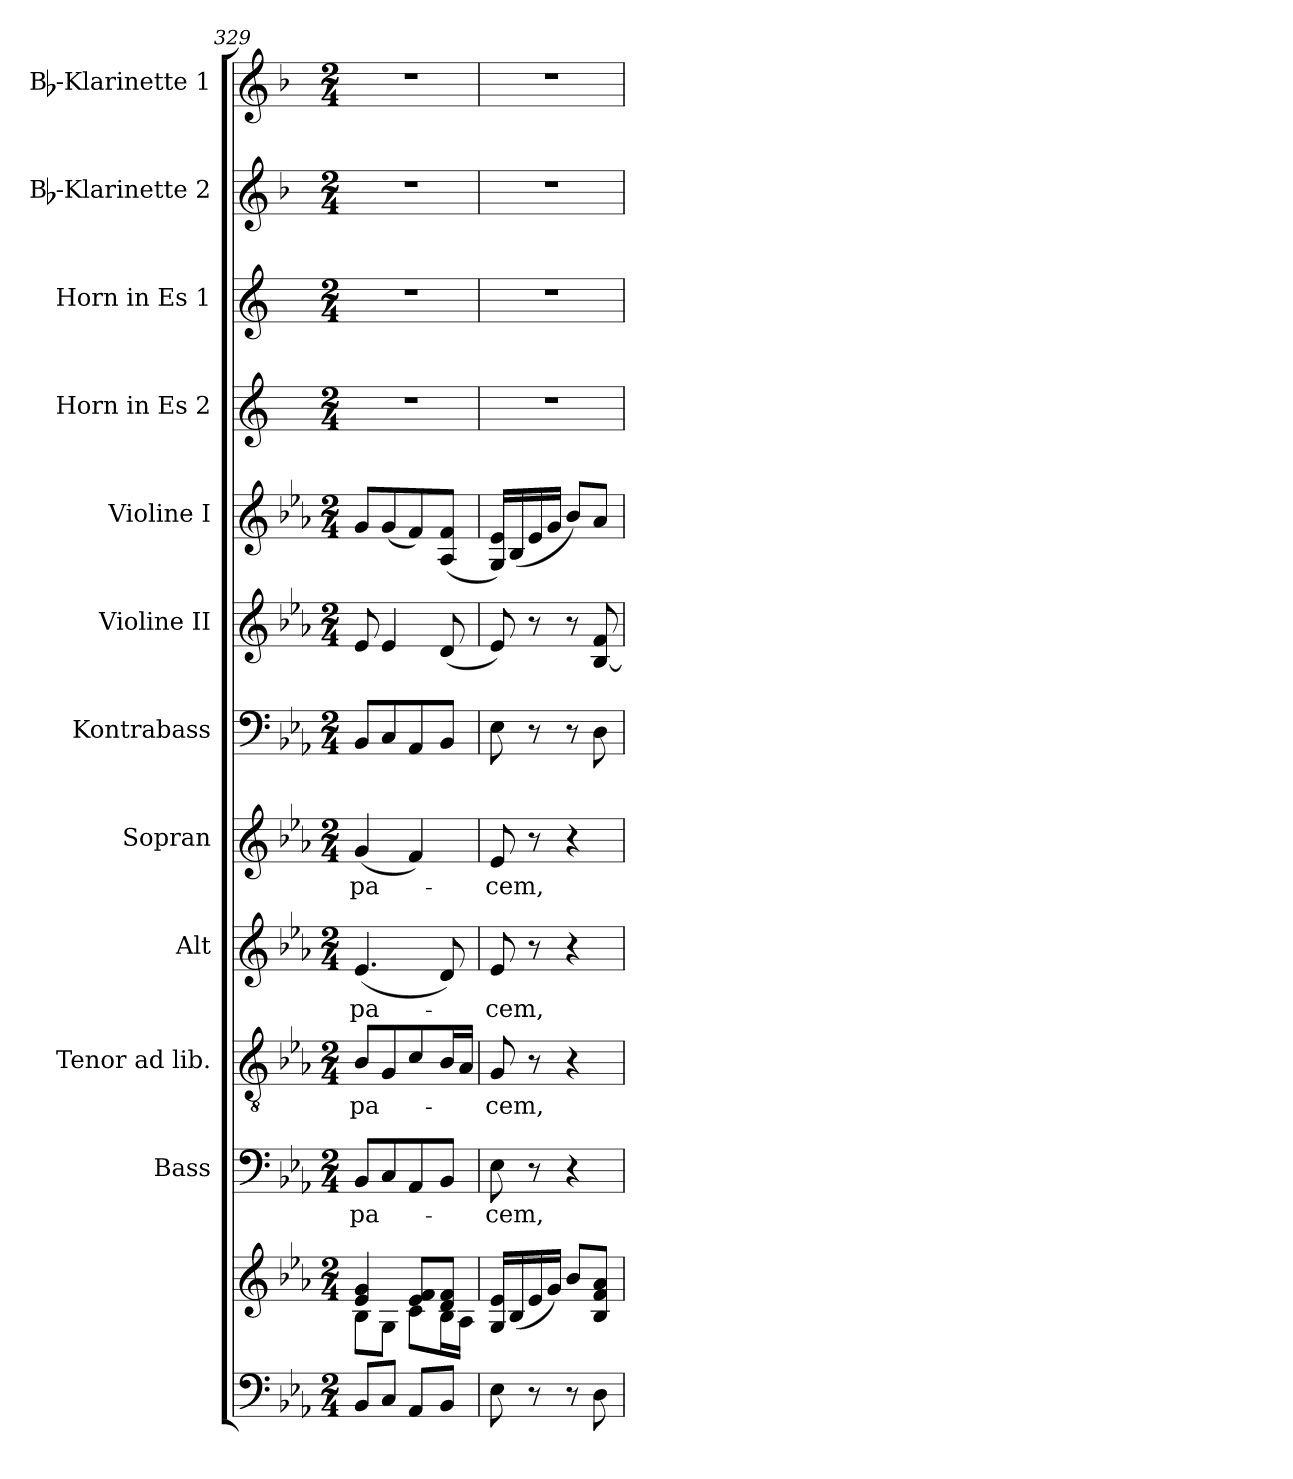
**kern	**kern	**kern	**text	**kern	**text	**kern	**text	**kern	**text	**kern	**kern	**kern	**kern	**kern	**kern	**kern
*part12	*part12	*part11	*part11	*part10	*part10	*part9	*part9	*part8	*part8	*part7	*part6	*part5	*part4	*part3	*part2	*part1
*staff13	*staff12	*staff11	*staff11	*staff10	*staff10	*staff9	*staff9	*staff8	*staff8	*staff7	*staff6	*staff5	*staff4	*staff3	*staff2	*staff1
*	*	*I"Bass	*	*I"Tenor ad lib.	*	*I"Alt	*	*I"Sopran	*	*I"Kontrabass	*I"Violine II	*I"Violine I	*I"Horn in Es 2	*I"Horn in Es 1	*I"Bb-Klarinette 2	*I"Bb-Klarinette 1
*	*	*I'B.	*	*I'T.	*	*I'A.	*	*I'S.	*	*I'Kb.	*I'Vl. II	*I'Vl. I	*	*	*I'Bb Kl. 2	*I'Bb Kl. 1
*clefF4	*clefG2	*clefF4	*	*clefGv2	*	*clefG2	*	*clefG2	*	*clefF4	*clefG2	*clefG2	*clefG2	*clefG2	*clefG2	*clefG2
*	*	*	*	*	*	*	*	*	*	*ITrd7c12	*	*	*ITrd5c9	*ITrd5c9	*ITrd1c2	*ITrd1c2
*k[b-e-a-]	*k[b-e-a-]	*k[b-e-a-]	*	*k[b-e-a-]	*	*k[b-e-a-]	*	*k[b-e-a-]	*	*k[b-e-a-]	*k[b-e-a-]	*k[b-e-a-]	*k[b-e-a-]	*k[b-e-a-]	*k[b-e-a-]	*k[b-e-a-]
*E-:	*E-:	*E-:	*	*E-:	*	*E-:	*	*E-:	*	*E-:	*E-:	*E-:	*E-:	*E-:	*E-:	*E-:
*M2/4	*M2/4	*M2/4	*	*M2/4	*	*M2/4	*	*M2/4	*	*M2/4	*M2/4	*M2/4	*M2/4	*M2/4	*M2/4	*M2/4
=329	=329	=329	=329	=329	=329	=329	=329	=329	=329	=329	=329	=329	=329	=329	=329	=329
*	*^	*	*	*	*	*	*	*	*	*	*	*	*	*	*	*
!	!	!	!	!LO:LY:b	!	!LO:LY:b	!	!LO:LY:b	!	!LO:LY:b	!	!	!	!	!	!	!
8BB-/L	4e-/ 4g/	8B-\L	8BB-/L	pa-	8B-/L	pa-	(<4.e-/	pa-	(<4g/	pa-	8BBB-/L	8e-/	8g/L	2r	2r	2r	2r
8C/J	.	8G\J	8C/	.	8G/	.	.	.	.	.	8CC/	4e-/	(<8g/	.	.	.	.
8AA-/L	8e-/ 8f/L	8c\L	8AA-/	.	8c/	.	.	.	4f/)	.	8AAA-/	.	8f/)	.	.	.	.
8BB-/J	8d/ 8f/J	16B-\L	8BB-/J	.	16B-/L	.	8d/)	.	.	.	8BBB-/J	(<8d/	(<8A-/ 8f/J	.	.	.	.
.	.	16A-\JJ	.	.	16A-/JJ	.	.	.	.	.	.	.	.	.	.	.	.
=330	=330	=330	=330	=330	=330	=330	=330	=330	=330	=330	=330	=330	=330	=330	=330	=330	=330
!	!	!	!	!LO:LY:b	!	!LO:LY:b	!	!LO:LY:b	!	!LO:LY:b	!	!	!	!	!	!	!
*	*v	*v	*	*	*	*	*	*	*	*	*	*	*	*	*	*	*
8E-\	16G/ 16e-/LL	8E-\	-cem,	8G/	-cem,	8e-/	-cem,	8e-/	-cem,	8EE-\	8e-/)	16G/ 16e-/LL)	2r	2r	2r	2r
.	(<16B-/	.	.	.	.	.	.	.	.	.	.	(<16B-/	.	.	.	.
8r	16e-/	8r	.	8r	.	8r	.	8r	.	8r	8r	16e-/	.	.	.	.
.	16g/JJ)	.	.	.	.	.	.	.	.	.	.	16g/JJ	.	.	.	.
8r	8b-/L	4r	.	4r	.	4r	.	4r	.	8r	8r	8b-/L)	.	.	.	.
8D\	8B-/ 8f/ 8a-/J	.	.	.	.	.	.	.	.	8DD\	[8B-/ 8f/	8a-/J	.	.	.	.
=	=	=	=	=	=	=	=	=	=	=	=	=	=	=	=	=
*-	*-	*-	*-	*-	*-	*-	*-	*-	*-	*-	*-	*-	*-	*-	*-	*-
